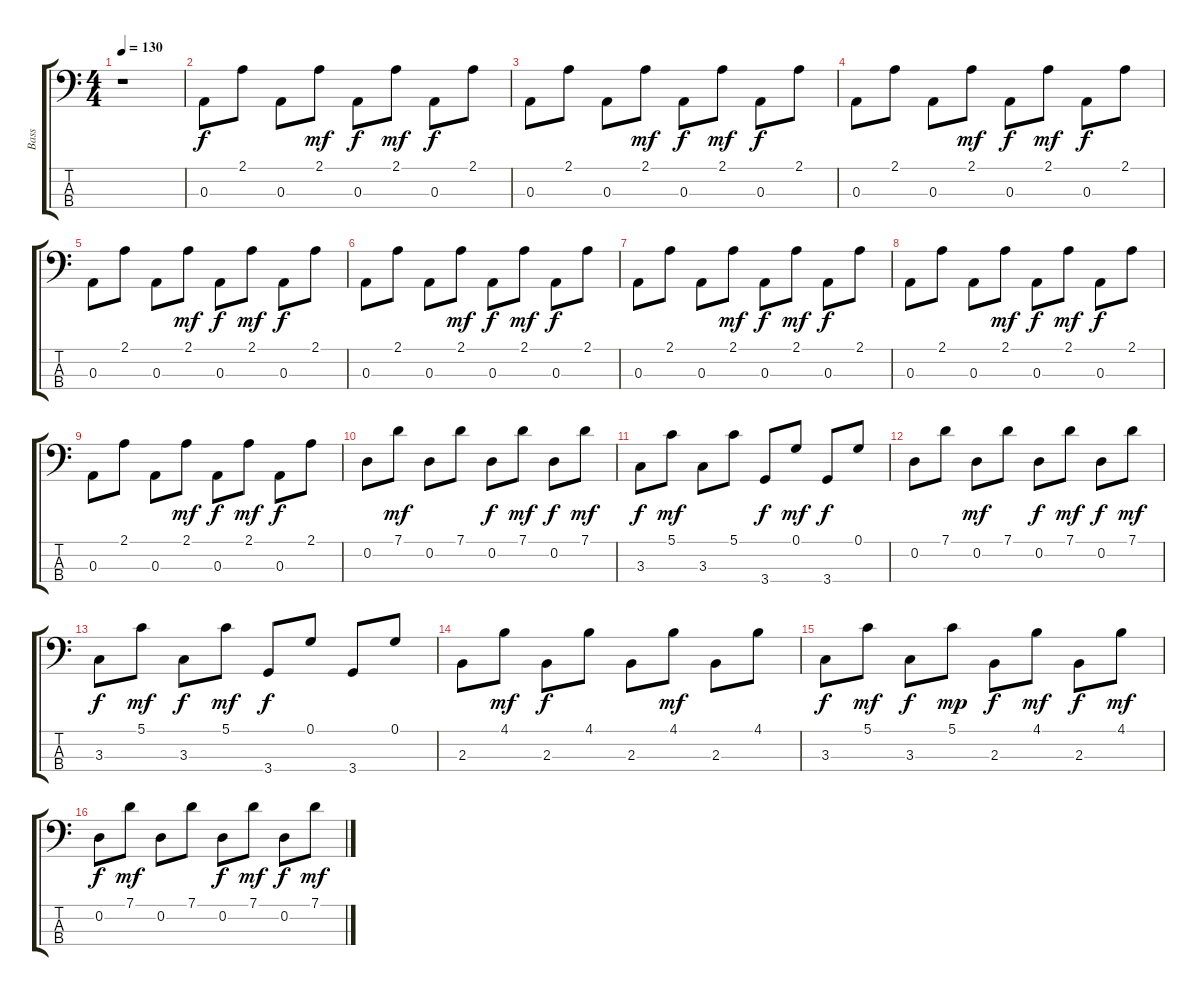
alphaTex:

\track ("Bass" "Bass") {instrument electricbassfinger}
\staff {score tabs}
\tuning (G2 D2 A1 E1) {hide}
\ts (4 4)
\tempo 130
\clef f4
\ks c
r.1{dy f instrument electricbassfinger} |
0.3.8 2.1.8 0.3.8 2.1.8{dy mf} 0.3.8{dy f} 2.1.8{dy mf} 0.3.8{dy f} 2.1.8 |
0.3.8 2.1.8 0.3.8 2.1.8{dy mf} 0.3.8{dy f} 2.1.8{dy mf} 0.3.8{dy f} 2.1.8 |
0.3.8 2.1.8 0.3.8 2.1.8{dy mf} 0.3.8{dy f} 2.1.8{dy mf} 0.3.8{dy f} 2.1.8 |
0.3.8 2.1.8 0.3.8 2.1.8{dy mf} 0.3.8{dy f} 2.1.8{dy mf} 0.3.8{dy f} 2.1.8 |
0.3.8 2.1.8 0.3.8 2.1.8{dy mf} 0.3.8{dy f} 2.1.8{dy mf} 0.3.8{dy f} 2.1.8 |
0.3.8 2.1.8 0.3.8 2.1.8{dy mf} 0.3.8{dy f} 2.1.8{dy mf} 0.3.8{dy f} 2.1.8 |
0.3.8 2.1.8 0.3.8 2.1.8{dy mf} 0.3.8{dy f} 2.1.8{dy mf} 0.3.8{dy f} 2.1.8 |
0.3.8 2.1.8 0.3.8 2.1.8{dy mf} 0.3.8{dy f} 2.1.8{dy mf} 0.3.8{dy f} 2.1.8 |
0.2.8 7.1.8{dy mf} 0.2.8 7.1.8 0.2.8{dy f} 7.1.8{dy mf} 0.2.8{dy f} 7.1.8{dy mf} |
3.3.8{dy f} 5.1.8{dy mf} 3.3.8 5.1.8 3.4.8{dy f} 0.1.8{dy mf} 3.4.8{dy f} 0.1.8 |
0.2.8 7.1.8 0.2.8{dy mf} 7.1.8 0.2.8{dy f} 7.1.8{dy mf} 0.2.8{dy f} 7.1.8{dy mf} |
3.3.8{dy f} 5.1.8{dy mf} 3.3.8{dy f} 5.1.8{dy mf} 3.4.8{dy f} 0.1.8 3.4.8 0.1.8 |
2.3.8 4.1.8{dy mf} 2.3.8{dy f} 4.1.8 2.3.8 4.1.8{dy mf} 2.3.8 4.1.8 |
3.3.8{dy f} 5.1.8{dy mf} 3.3.8{dy f} 5.1.8{dy mp} 2.3.8{dy f} 4.1.8{dy mf} 2.3.8{dy f} 4.1.8{dy mf} |
0.2.8{dy f} 7.1.8{dy mf} 0.2.8 7.1.8 0.2.8{dy f} 7.1.8{dy mf} 0.2.8{dy f} 7.1.8{dy mf}
